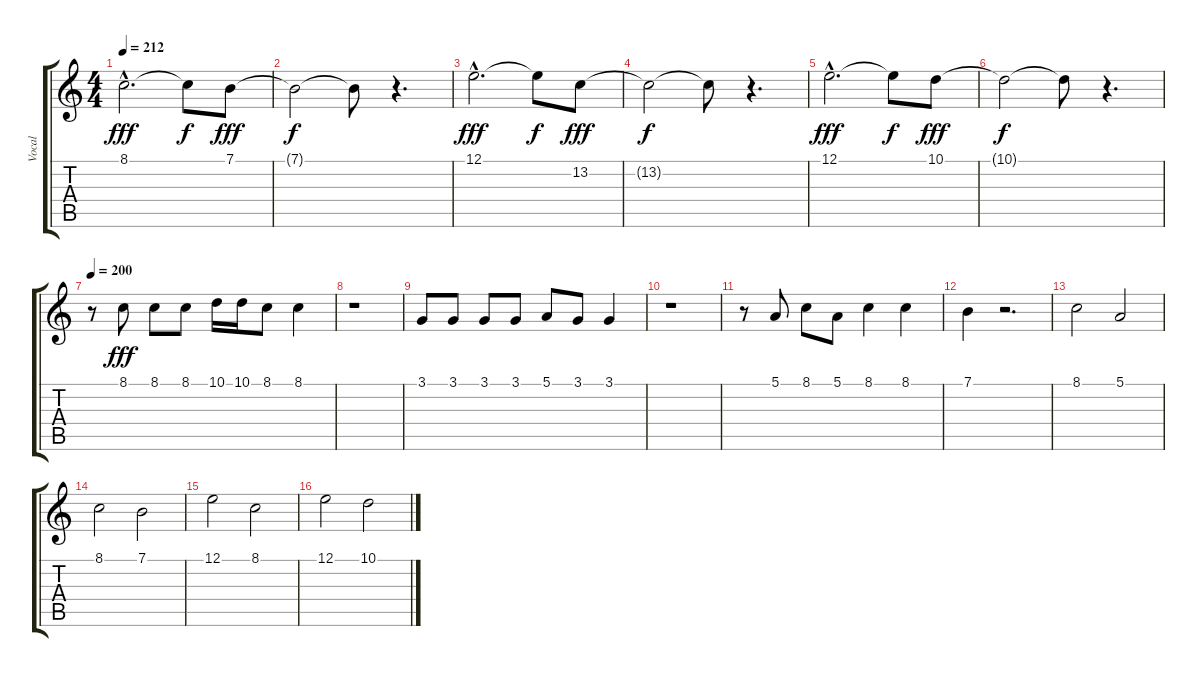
\track ("Vocal" "Vocal") {instrument lead6voice}
\staff {score tabs}
\tuning (E4 B3 G3 D3 A2 E2) {hide}
\ts (4 4)
\tempo 212
\clef g2
\ks c
8.1{hac}.2{d dy fff} 8.1{t}.8{dy f} 7.1.8{dy fff} |
7.1{t}.2{dy f} 7.1{t}.8 r.4{d} |
12.1{hac}.2{d dy fff} 12.1{t}.8{dy f} 13.2.8{dy fff} |
13.2{t}.2{dy f} 13.2{t}.8 r.4{d} |
12.1{hac}.2{d dy fff} 12.1{t}.8{dy f} 10.1.8{dy fff} |
10.1{t}.2{dy f} 10.1{t}.8 r.4{d} |
\tempo 200
r.8 8.1.8{dy fff} 8.1.8 8.1.8 10.1.16 10.1.16 8.1.8 8.1.4 |
r.1 |
3.1.8 3.1.8 3.1.8 3.1.8 5.1.8 3.1.8 3.1.4 |
r.1 |
r.8 5.1.8 8.1.8 5.1.8 8.1.4 8.1.4 |
7.1.4 r.2{d} |
8.1.2 5.1.2 |
8.1.2 7.1.2 |
12.1.2 8.1.2 |
12.1.2 10.1.2
